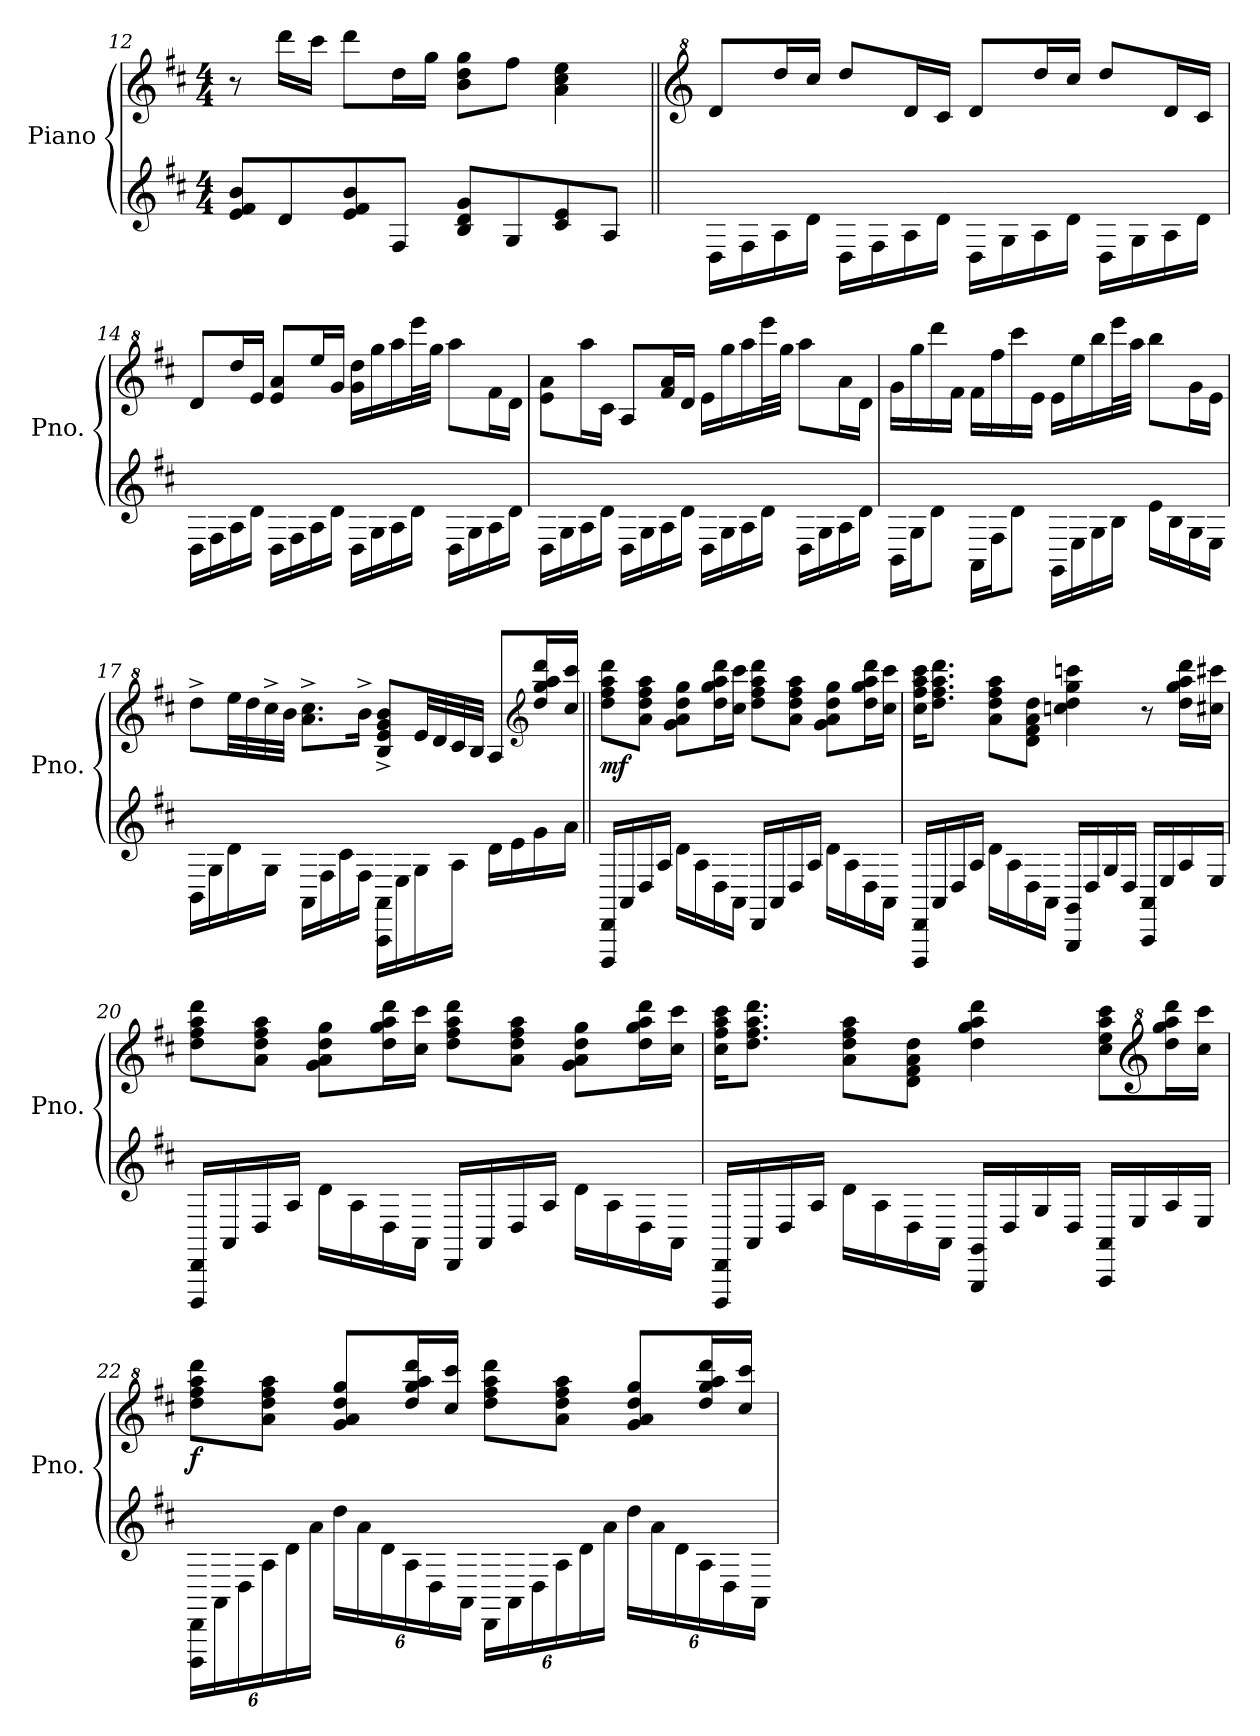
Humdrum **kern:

**kern	**kern	**dynam
*part1	*part1	*part1
*staff2	*staff1	*staff1/2
*I"Piano	*	*
*I'Pno.	*	*
*clefG2	*clefG2	*
*k[f#c#]	*k[f#c#]	*
*M4/4	*M4/4	*
=12	=12	=12
8e/ 8f#/ 8b/L	8r	.
8d/	16ddd\LL	.
.	16ccc#\JJ	.
8e/ 8f#/ 8b/	8ddd\L	.
8F#/J	16dd\L	.
.	16gg\JJ	.
8B/ 8d/ 8g/L	8b\ 8dd\ 8gg\L	.
8G/	8ff#\J	.
8c#/ 8e/	4a\ 4cc#\ 4ee\	.
8A/J	.	.
!!LO:LB:g=z
=13||	=13||	=13||
*	*clefG^2	*
16D\LL	8dd/L	.
16F#\	.	.
16A\	16ddd/L	.
16d\JJ	16ccc#/JJ	.
16D\LL	8ddd/L	.
16F#\	.	.
16A\	16dd/L	.
16d\JJ	16cc#/JJ	.
16D\LL	8dd/L	.
16G\	.	.
16A\	16ddd/L	.
16d\JJ	16ccc#/JJ	.
16D\LL	8ddd/L	.
16G\	.	.
16A\	16dd/L	.
16d\JJ	16cc#/JJ	.
=14	=14	=14
16D\LL	8dd/L	.
16F#\	.	.
16A\	16ddd/L	.
16d\JJ	16ee/JJ	.
16D\LL	8ee/ 8aa/L	.
16F#\	.	.
16A\	16eee/L	.
16d\JJ	16gg/JJ	.
16D\LL	16gg\ 16ddd\LL	.
16G\	16ggg\	.
16A\	16aaa\	.
16d\JJ	32eeee\L	.
.	32ggg\JJJ	.
16D\LL	8aaa\L	.
16G\	.	.
16A\	16ff#\L	.
16d\JJ	16dd\JJ	.
!!LO:LB:g=z
=15	=15	=15
16D\LL	8ee\ 8aa\L	.
16G\	.	.
16A\	16aaa\L	.
16d\JJ	16cc#\JJ	.
16D\LL	8a/L	.
16G\	.	.
16A\	16ff#/ 16aa/L	.
16d\JJ	16dd/JJ	.
16D\LL	16ee\LL	.
16G\	16ggg\	.
16A\	16aaa\	.
16d\JJ	32eeee\L	.
.	32ggg\JJJ	.
16D\LL	8aaa\L	.
16G\	.	.
16A\	16aa\L	.
16d\JJ	16dd\JJ	.
!!LO:LB:g=z
=16	=16	=16
16BB\LL	16gg\LL	.
16G\J	16ggg\	.
8d\J	16dddd\	.
.	16ff#\JJ	.
16AA\LL	16ff#\LL	.
16F#\J	16fff#\	.
8d\J	16cccc#\	.
.	16ee\JJ	.
16GG\LL	16ee\LL	.
16E\	16eee\	.
16G\	16bbb\	.
16B\JJ	32eeee\L	.
.	32aaa\JJJ	.
16e\LL	8bbb\L	.
16B\	.	.
16G\	16gg\L	.
16E\JJ	16ee\JJ	.
!!LO:LB:g=z
=17	=17	=17
16BB\LL	8ddd^\L	.
16G\	.	.
16d\	32eee\LL	.
.	32ddd\	.
16G\JJ	32ccc#^\	.
.	32bb\JJJ	.
16AA\LL	8.aa\^ 8.ccc#\^L	.
16F#\	.	.
16c#\	.	.
16F#\JJ	16bb^\Jk	.
16AAA\ 16AA\LL	8b/^ 8ee/^ 8gg/^ 8bb/^L	.
16E\	.	.
16G\	32ee/LL	.
.	32dd/	.
16A\JJ	32cc#/	.
.	32b/JJJ	.
16d\LL	8a/L	.
16e\	.	.
*	*clefG2	*
16g\	16dd/ 16gg/ 16aa/ 16ddd/L	.
16a\JJ	16cc#/ 16ccc#/JJ	.
!!LO:PB:g=z
=18||	=18||	=18||
!	!	!LO:DY:b
16DDD/ 16DD/LL	8dd\ 8ff#\ 8aa\ 8ddd\L	mf
16AA/	.	.
16D/	8a\ 8dd\ 8ff#\ 8aa\J	.
16A/JJ	.	.
16d\LL	8g\ 8a\ 8dd\ 8gg\L	.
16A\	.	.
16D\	16dd\ 16gg\ 16aa\ 16ddd\L	.
16AA\JJ	16cc#\ 16ccc#\JJ	.
16DD/LL	8dd\ 8ff#\ 8aa\ 8ddd\L	.
16AA/	.	.
16D/	8a\ 8dd\ 8ff#\ 8aa\J	.
16A/JJ	.	.
16d\LL	8g\ 8a\ 8dd\ 8gg\L	.
16A\	.	.
16D\	16dd\ 16gg\ 16aa\ 16ddd\L	.
16AA\JJ	16cc#\ 16ccc#\JJ	.
!!LO:LB:g=z
=19	=19	=19
16DDD/ 16DD/LL	16cc#\ 16ff#\ 16aa\ 16ccc#\KL	.
16AA/	8.dd\ 8.ff#\ 8.aa\ 8.ddd\J	.
16D/	.	.
16A/JJ	.	.
16d\LL	8a\ 8dd\ 8ff#\ 8aa\L	.
16A\	.	.
16D\	8d\ 8f#\ 8a\ 8dd\J	.
16AA\JJ	.	.
16GGG/ 16GG/LL	4ccn\ 4dd\ 4gg\ 4cccn\	.
16D/	.	.
16G/	.	.
16D/JJ	.	.
16AAA/ 16AA/LL	8r	.
16E/	.	.
16A/	16dd\ 16gg\ 16aa\ 16ddd\LL	.
16E/JJ	16cc#X\ 16ccc#X\JJ	.
!!LO:LB:g=z
=20	=20	=20
16DDD/ 16DD/LL	8dd\ 8ff#\ 8aa\ 8ddd\L	.
16AA/	.	.
16D/	8a\ 8dd\ 8ff#\ 8aa\J	.
16A/JJ	.	.
16d\LL	8g\ 8a\ 8dd\ 8gg\L	.
16A\	.	.
16D\	16dd\ 16gg\ 16aa\ 16ddd\L	.
16AA\JJ	16cc#\ 16ccc#\JJ	.
16DD/LL	8dd\ 8ff#\ 8aa\ 8ddd\L	.
16AA/	.	.
16D/	8a\ 8dd\ 8ff#\ 8aa\J	.
16A/JJ	.	.
16d\LL	8g\ 8a\ 8dd\ 8gg\L	.
16A\	.	.
16D\	16dd\ 16gg\ 16aa\ 16ddd\L	.
16AA\JJ	16cc#\ 16ccc#\JJ	.
!!LO:LB:g=z
=21	=21	=21
16DDD/ 16DD/LL	16cc#\ 16ff#\ 16aa\ 16ccc#\KL	.
16AA/	8.dd\ 8.ff#\ 8.aa\ 8.ddd\J	.
16D/	.	.
16A/JJ	.	.
16d\LL	8a\ 8dd\ 8ff#\ 8aa\L	.
16A\	.	.
16D\	8d\ 8f#\ 8a\ 8dd\J	.
16AA\JJ	.	.
16GGG/ 16GG/LL	4dd\ 4gg\ 4aa\ 4ddd\	.
16D/	.	.
16G/	.	.
16D/JJ	.	.
16AAA/ 16AA/LL	8cc#\ 8ee\ 8aa\ 8ccc#\L	.
16E/	.	.
*	*clefG^2	*
16A/	16ddd\ 16ggg\ 16aaa\ 16dddd\L	.
16E/JJ	16ccc#\ 16cccc#\JJ	.
!!LO:LB:g=z
=22	=22	=22
*Xbrackettup	*	*
!	!	!LO:DY:b
24DDD\ 24DD\LL	8ddd\ 8fff#\ 8aaa\ 8dddd\L	f
24AA\	.	.
24D\	.	.
24A\	8aa\ 8ddd\ 8fff#\ 8aaa\J	.
24d\	.	.
24a\JJ	.	.
24dd\LL	8gg/ 8aa/ 8ddd/ 8ggg/L	.
24a\	.	.
24d\	.	.
24A\	16ddd/ 16ggg/ 16aaa/ 16dddd/L	.
24D\	.	.
.	16ccc#/ 16cccc#/JJ	.
24AA\JJ	.	.
24DD\LL	8ddd\ 8fff#\ 8aaa\ 8dddd\L	.
24AA\	.	.
24D\	.	.
24A\	8aa\ 8ddd\ 8fff#\ 8aaa\J	.
24d\	.	.
24a\JJ	.	.
24dd\LL	8gg/ 8aa/ 8ddd/ 8ggg/L	.
24a\	.	.
24d\	.	.
24A\	16ddd/ 16ggg/ 16aaa/ 16dddd/L	.
24D\	.	.
.	16ccc#/ 16cccc#/JJ	.
24AA\JJ	.	.
=	=	=
*-	*-	*-
